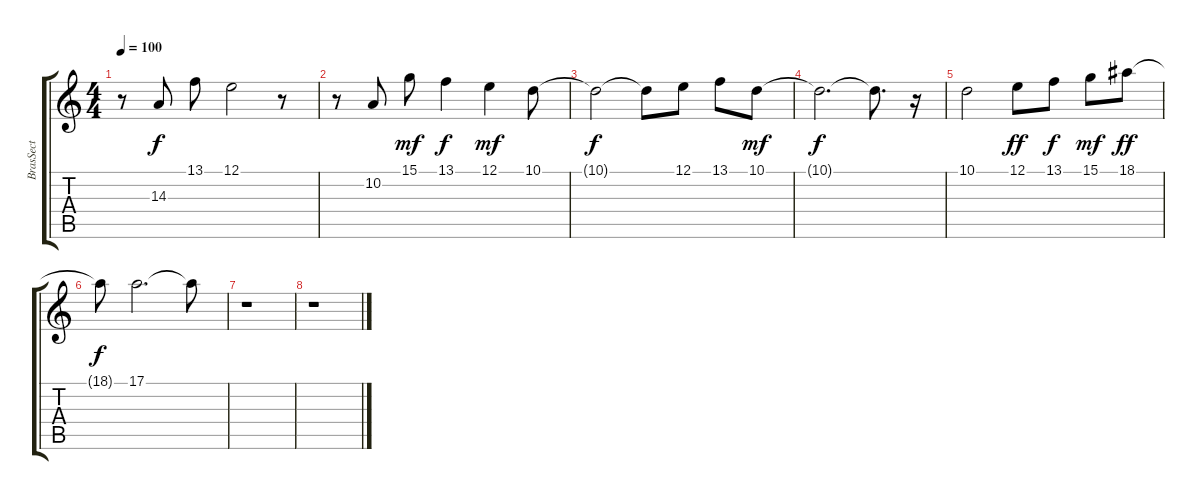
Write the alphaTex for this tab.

\track ("BrasSect" "BrasSect") {instrument brasssection}
\staff {score tabs}
\tuning (E4 B3 G3 D3 A2 E2) {hide}
\ts (4 4)
\tempo 100
\clef g2
\ks c
r.8{dy f} 14.3.8 13.1.8 12.1.2 r.8 |
r.8 10.2.8 15.1.8{dy mf} 13.1.4{dy f} 12.1.4{dy mf} 10.1.8 |
10.1{t}.2{dy f} 10.1{t}.8 12.1.8 13.1.8 10.1.8{dy mf} |
10.1{t}.2{d dy f} 10.1{t}.8{d} r.16 |
10.1.2 12.1.8{dy ff} 13.1.8{dy f} 15.1.8{dy mf} 18.1.8{dy ff} |
18.1{t}.8{dy f} 17.1.2{d} 17.1{t}.8 |
r.1 |
r.1
